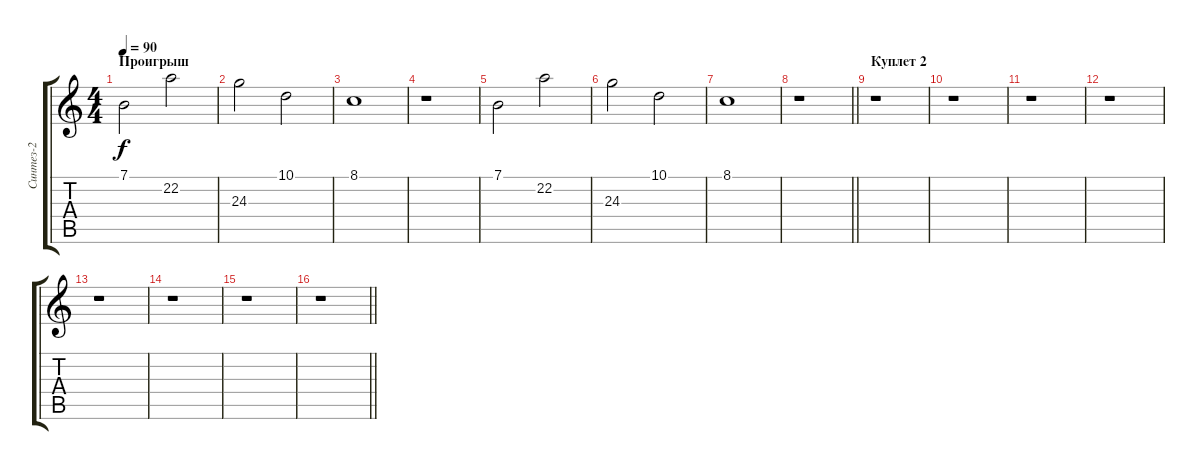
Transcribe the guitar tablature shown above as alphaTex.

\track ("Синтез-2" "Синтез-2") {instrument synthstrings1}
\staff {score tabs}
\tuning (E4 B3 G3 D3 A2 E2) {hide}
\ts (4 4)
\section ("" "Проигрыш")
\tempo 90
\clef g2
\ks c
7.1.2{dy f} 22.2.2 |
24.3.2 10.1.2 |
8.1.1 |
r.1 |
7.1.2 22.2.2 |
24.3.2 10.1.2 |
8.1.1 |
\barLineRight lightlight
r.1 |
\section ("" "Куплет 2")
r.1 |
r.1 |
r.1 |
r.1 |
r.1 |
r.1 |
r.1 |
\barLineRight lightlight
r.1
